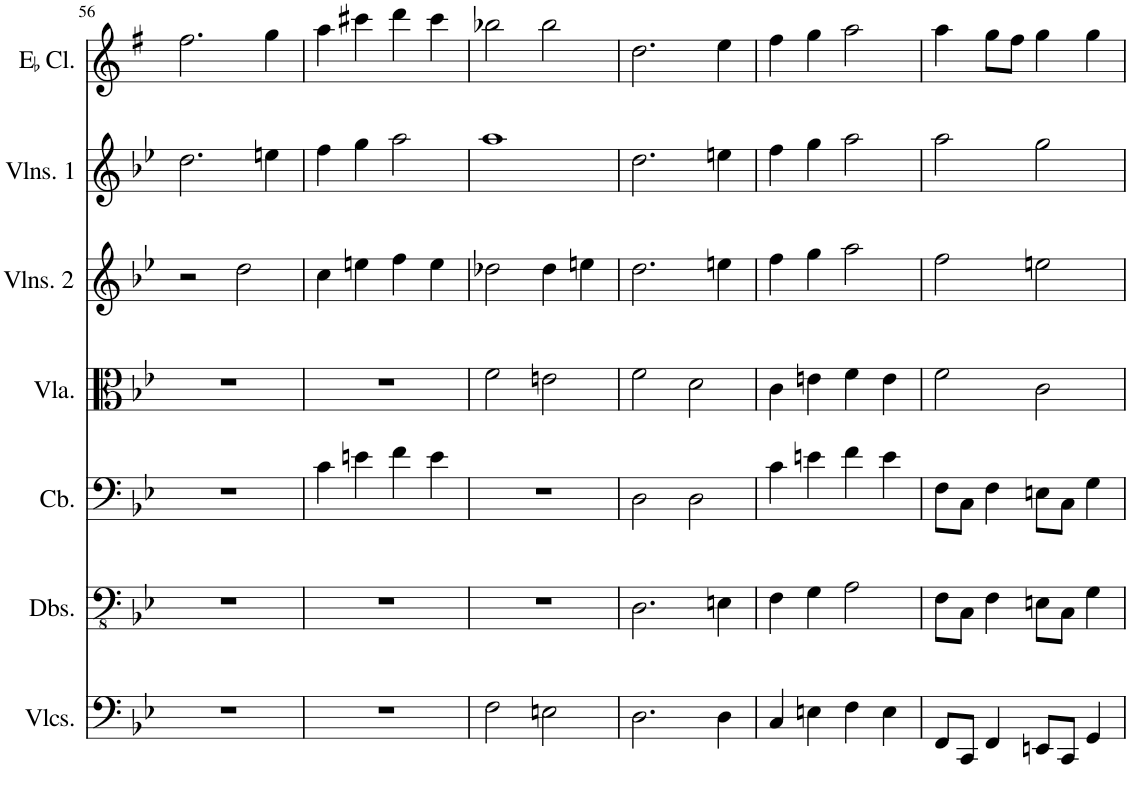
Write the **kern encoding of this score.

**kern	**kern	**kern	**kern	**kern	**kern	**kern
*part7	*part6	*part5	*part4	*part3	*part2	*part1
*staff7	*staff6	*staff5	*staff4	*staff3	*staff2	*staff1
*I"Violoncellos	*I"Double Basses	*I"Contrabass	*I"Viola	*I"Violins 2	*I"Violins 1	*I"EaccidentalFlat Clarinet
*I'Vlcs.	*I'Dbs.	*I'Cb.	*I'Vla.	*I'Vlns. 2	*I'Vlns. 1	*I'EaccidentalFlat Cl.
!!LO:PB:g=z
*clefF4	*clefFv4	*clefF4	*clefC3	*clefG2	*clefG2	*clefG2
*	*	*Trd7c12	*	*	*	*Trd-2c-3
*k[b-e-]	*k[b-e-]	*k[b-e-]	*k[b-e-]	*k[b-e-]	*k[b-e-]	*k[f#]
*M4/4	*M4/4	*M4/4	*M4/4	*M4/4	*M4/4	*M4/4
=56	=56	=56	=56	=56	=56	=56
1r	1r	1r	1r	2r	2.dd\	2.ff#\
.	.	.	.	2dd\	.	.
.	.	.	.	.	4een\	4gg\
=57	=57	=57	=57	=57	=57	=57
1r	1r	4c\	1r	4cc\	4ff\	4aa\
.	.	4en\	.	4een\	4gg\	4ccc#X\
.	.	4f\	.	4ff\	2aa\	4ddd\
.	.	4e\	.	4ee\	.	4ccc#\
=58	=58	=58	=58	=58	=58	=58
2F\	1r	1r	2f\	2dd-X\	1aa	2bb-X\
2En\	.	.	2en\	4dd-\	.	2bb-\
.	.	.	.	4een\	.	.
=59	=59	=59	=59	=59	=59	=59
2.D\	2.DD\	2D\	2f\	2.dd\	2.dd\	2.dd\
.	.	2D\	2d\	.	.	.
4D\	4EEn\	.	.	4een\	4een\	4ee\
=60	=60	=60	=60	=60	=60	=60
4C/	4FF\	4c\	4c\	4ff\	4ff\	4ff#\
4En\	4GG\	4en\	4en\	4gg\	4gg\	4gg\
4F\	2AA\	4f\	4f\	2aa\	2aa\	2aa\
4E\	.	4e\	4e\	.	.	.
=61	=61	=61	=61	=61	=61	=61
8FF/L	8FF\L	8F\L	2f\	2ff\	2aa\	4aa\
8CC/J	8CC\J	8C\J	.	.	.	.
4FF/	4FF\	4F\	.	.	.	8gg\L
.	.	.	.	.	.	8ff#\J
8EEn/L	8EEn\L	8En\L	2c\	2een\	2gg\	4gg\
8CC/J	8CC\J	8C\J	.	.	.	.
4GG/	4GG\	4G\	.	.	.	4gg\
=	=	=	=	=	=	=
*-	*-	*-	*-	*-	*-	*-
